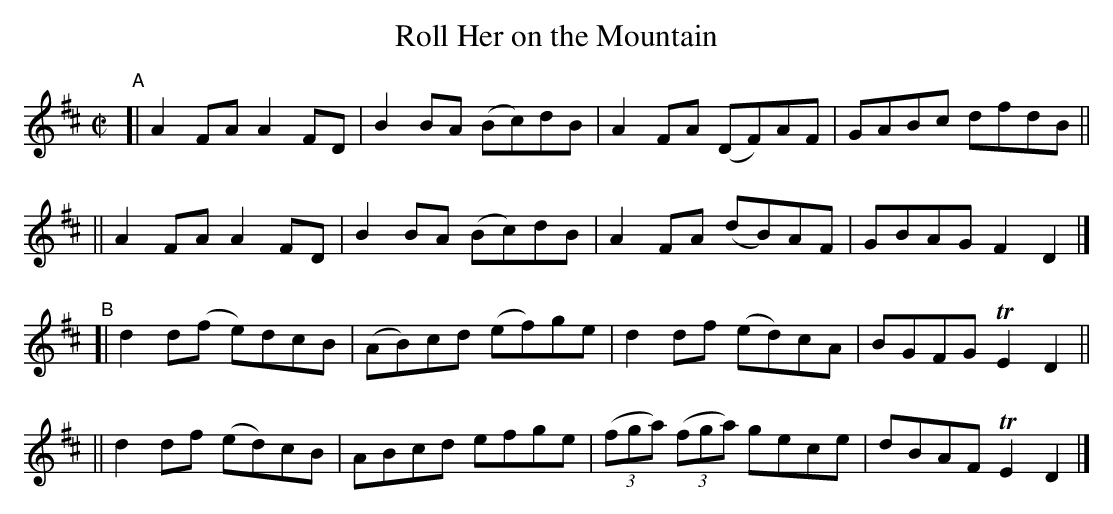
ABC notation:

X:1
T: Roll Her on the Mountain
M: C|
L: 1/8
K: D
"^A"\
[| A2FA A2FD | B2BA (Bc)dB | A2FA (DF)AF | GABc dfdB ||
|| A2FA A2FD | B2BA (Bc)dB | A2FA (dB)AF | GBAG F2D2 |]
"^B"\
[| d2d(f e)dcB | (AB)cd (ef)ge | d2df (ed)cA | BGFG TE2D2 ||
|| d2df (ed)cB | ABcd efge | (3(fga) (3(fga) gece | dBAF TE2D2 |]
